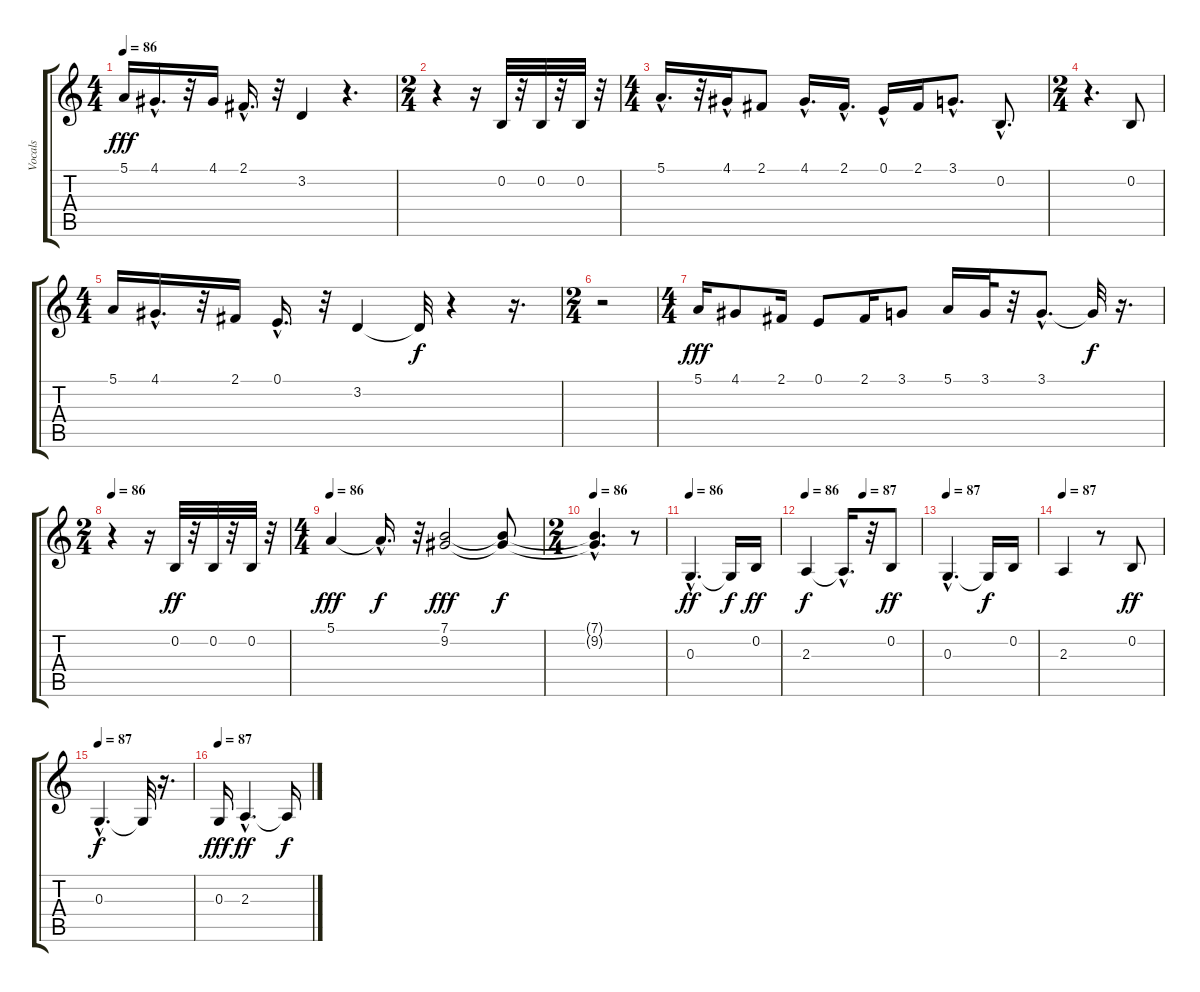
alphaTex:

\track ("Vocals" "Vocals") {instrument clarinet}
\staff {score tabs}
\tuning (E4 B3 G3 D3 A2 E2) {hide}
\ts (4 4)
\tempo 86
\clef g2
\ks c
5.1.16{dy fff} 4.1{hac}.16{d} r.32 4.1.16 2.1{hac}.16{d} r.32 3.2.4 r.4{d} |
\ts (2 4)
r.4 r.16 0.2.32 r.32 0.2.32 r.32 0.2.32 r.32 |
\ts (4 4)
5.1{hac}.16{d} r.32 4.1{hac}.16 2.1.8 4.1{hac}.16{d} 2.1{hac}.16{d} 0.1{hac}.16 2.1.16 3.1{hac}.8{d} 0.2{hac}.8{d} |
\ts (2 4)
r.4{d} 0.2.8 |
\ts (4 4)
5.1.16 4.1{hac}.16{d} r.32 2.1.16 0.1{hac}.16{d} r.32 3.2.4 3.2{t}.32{dy f} r.4 r.16{d} |
\ts (2 4)
r.2 |
\ts (4 4)
5.1.16{dy fff} 4.1.8 2.1.16 0.1.8 2.1.16 3.1.8 5.1.16 3.1.32 r.32 3.1{hac}.8{d} 3.1{t}.32{dy f} r.16{d} |
\ts (2 4)
\tempo 86
r.4 r.16 0.2.32{dy ff} r.32 0.2.32 r.32 0.2.32 r.32 |
\ts (4 4)
\tempo 86
5.1.4{dy fff} 5.1{hac t}.16{d dy f} r.32 (7.1 9.2).2{dy fff} (7.1{t} 9.2{t}).8{dy f} |
\ts (2 4)
\tempo 86
(7.1{hac t} 9.2{hac t}).4{d} r.8 |
\tempo 86
0.3{hac}.4{d dy ff} 0.3{t}.16{dy f} 0.2.16{dy ff} |
\tempo 86
\tempo (87 0.5)
2.3.4{dy f} 2.3{hac t}.16{d} r.32 0.2.8{dy ff} |
\tempo 87
0.3{hac}.4{d} 0.3{t}.16{dy f} 0.2.16 |
\tempo 87
2.3.4 r.8 0.2.8{dy ff} |
\tempo 87
0.3{hac}.4{d dy f} 0.3{t}.32 r.16{d} |
\tempo 87
0.3.16{dy fff} 2.3{hac}.4{d dy ff} 2.3{t}.16{dy f}
